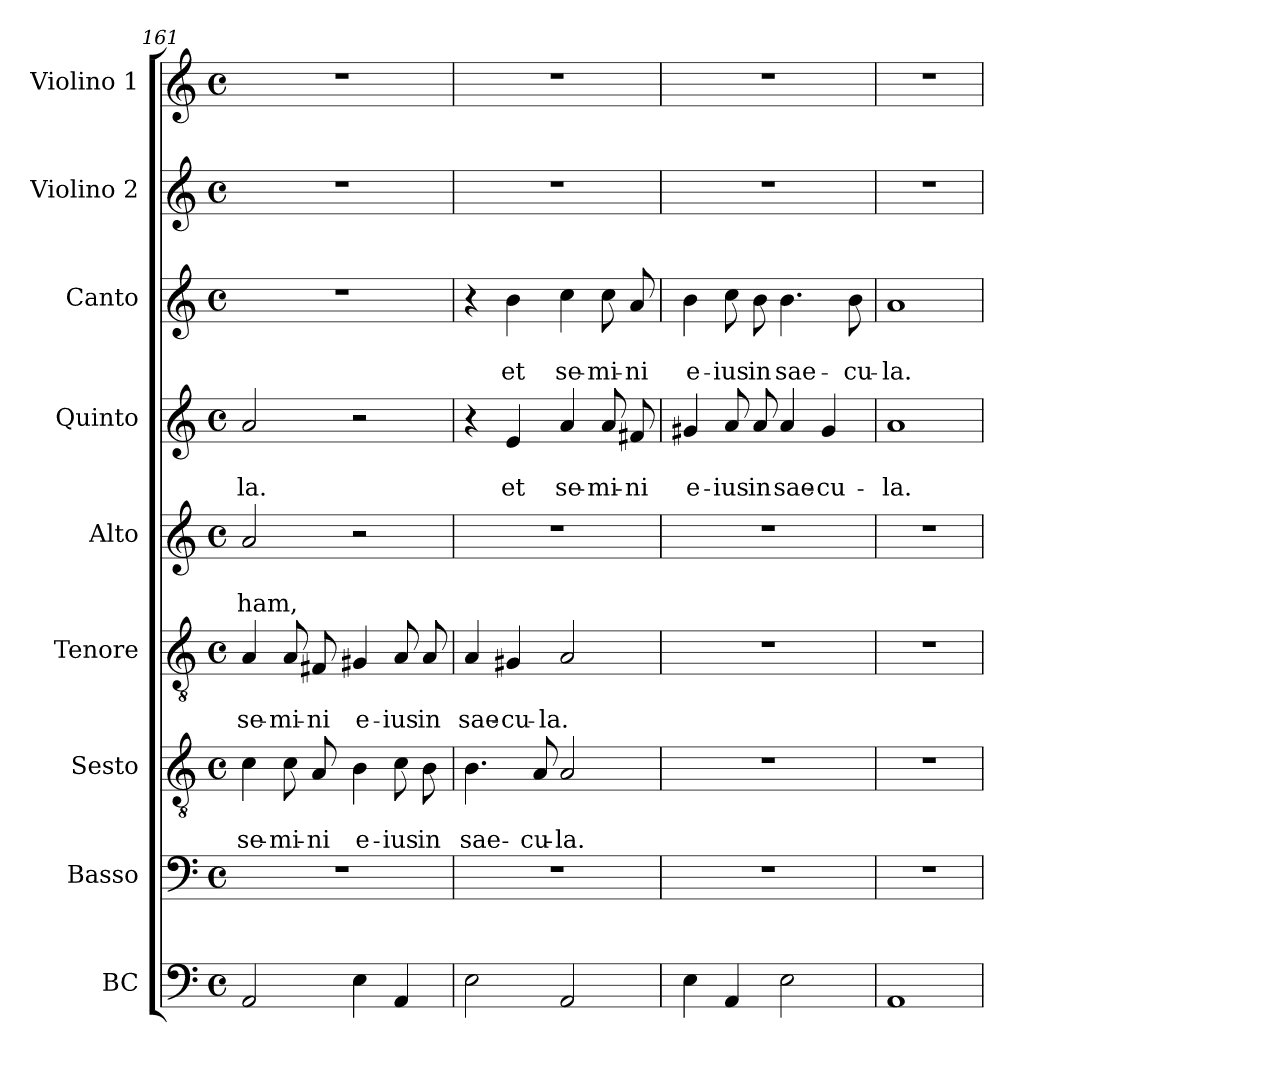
**kern	**kern	**kern	**text	**text	**kern	**text	**text	**kern	**text	**text	**kern	**text	**text	**kern	**text	**text	**kern	**kern
*part9	*part8	*part7	*part7	*part7	*part6	*part6	*part6	*part5	*part5	*part5	*part4	*part4	*part4	*part3	*part3	*part3	*part2	*part1
*staff9	*staff8	*staff7	*staff7	*staff7	*staff6	*staff6	*staff6	*staff5	*staff5	*staff5	*staff4	*staff4	*staff4	*staff3	*staff3	*staff3	*staff2	*staff1
*I"BC	*I"Basso	*I"Sesto	*	*	*I"Tenore	*	*	*I"Alto	*	*	*I"Quinto	*	*	*I"Canto	*	*	*I"Violino 2	*I"Violino 1
*I'Bc	*I'B	*I'S	*	*	*I'T	*	*	*I'A	*	*	*I'Q	*	*	*I'C	*	*	*I'V2	*I'V1
*clefF4	*clefF4	*clefGv2	*	*	*clefGv2	*	*	*clefG2	*	*	*clefG2	*	*	*clefG2	*	*	*clefG2	*clefG2
*k[]	*k[]	*k[]	*	*	*k[]	*	*	*k[]	*	*	*k[]	*	*	*k[]	*	*	*k[]	*k[]
*C:	*C:	*C:	*	*	*C:	*	*	*C:	*	*	*C:	*	*	*C:	*	*	*C:	*C:
*M4/4	*M4/4	*M4/4	*	*	*M4/4	*	*	*M4/4	*	*	*M4/4	*	*	*M4/4	*	*	*M4/4	*M4/4
*met(c)	*met(c)	*met(c)	*	*	*met(c)	*	*	*met(c)	*	*	*met(c)	*	*	*met(c)	*	*	*met(c)	*met(c)
=161	=161	=161	=161	=161	=161	=161	=161	=161	=161	=161	=161	=161	=161	=161	=161	=161	=161	=161
!	!	!	!	!LO:LY:b	!	!	!LO:LY:b	!	!	!LO:LY:b	!	!	!LO:LY:b	!	!	!	!	!
2AA/	1r	4c\	.	se-	4A/	.	se-	2a/	.	-ham,	2a/	.	-la.	1r	.	.	1r	1r
!	!	!	!	!LO:LY:b	!	!	!LO:LY:b	!	!	!	!	!	!	!	!	!	!	!
.	.	8c\	.	-mi-	8A/	.	-mi-	.	.	.	.	.	.	.	.	.	.	.
!	!	!	!	!LO:LY:b	!	!	!LO:LY:b	!	!	!	!	!	!	!	!	!	!	!
.	.	8A/	.	-ni	8F#X/	.	-ni	.	.	.	.	.	.	.	.	.	.	.
!	!	!	!	!LO:LY:b	!	!	!LO:LY:b	!	!	!	!	!	!	!	!	!	!	!
4E\	.	4B\	.	e-	4G#X/	.	e-	2r	.	.	2r	.	.	.	.	.	.	.
!	!	!	!	!LO:LY:b	!	!	!LO:LY:b	!	!	!	!	!	!	!	!	!	!	!
4AA/	.	8c\	.	-ius	8A/	.	-ius	.	.	.	.	.	.	.	.	.	.	.
!	!	!	!	!LO:LY:b	!	!	!LO:LY:b	!	!	!	!	!	!	!	!	!	!	!
.	.	8B\	.	in	8A/	.	in	.	.	.	.	.	.	.	.	.	.	.
=162	=162	=162	=162	=162	=162	=162	=162	=162	=162	=162	=162	=162	=162	=162	=162	=162	=162	=162
!	!	!	!	!LO:LY:b	!	!	!LO:LY:b	!	!	!	!	!	!	!	!	!	!	!
2E\	1r	4.B\	.	sae-	4A/	.	sae-	1r	.	.	4r	.	.	4r	.	.	1r	1r
!	!	!	!	!	!	!	!LO:LY:b	!	!	!	!	!	!LO:LY:b	!	!	!LO:LY:b	!	!
.	.	.	.	.	4G#X/	.	-cu-	.	.	.	4e/	.	et	4b\	.	et	.	.
!	!	!	!	!LO:LY:b	!	!	!	!	!	!	!	!	!	!	!	!	!	!
.	.	8A/	.	-cu-	.	.	.	.	.	.	.	.	.	.	.	.	.	.
!	!	!	!	!LO:LY:b	!	!	!LO:LY:b	!	!	!	!	!	!LO:LY:b	!	!	!LO:LY:b	!	!
2AA/	.	2A/	.	-la.	2A/	.	-la.	.	.	.	4a/	.	se-	4cc\	.	se-	.	.
!	!	!	!	!	!	!	!	!	!	!	!	!	!LO:LY:b	!	!	!LO:LY:b	!	!
.	.	.	.	.	.	.	.	.	.	.	8a/	.	-mi-	8cc\	.	-mi-	.	.
!	!	!	!	!	!	!	!	!	!	!	!	!	!LO:LY:b	!	!	!LO:LY:b	!	!
.	.	.	.	.	.	.	.	.	.	.	8f#X/	.	-ni	8a/	.	-ni	.	.
=163	=163	=163	=163	=163	=163	=163	=163	=163	=163	=163	=163	=163	=163	=163	=163	=163	=163	=163
!	!	!	!	!	!	!	!	!	!	!	!	!	!LO:LY:b	!	!	!LO:LY:b	!	!
4E\	1r	1r	.	.	1r	.	.	1r	.	.	4g#X/	.	e-	4b\	.	e-	1r	1r
!	!	!	!	!	!	!	!	!	!	!	!	!	!LO:LY:b	!	!	!LO:LY:b	!	!
4AA/	.	.	.	.	.	.	.	.	.	.	8a/	.	-ius	8cc\	.	-ius	.	.
!	!	!	!	!	!	!	!	!	!	!	!	!	!LO:LY:b	!	!	!LO:LY:b	!	!
.	.	.	.	.	.	.	.	.	.	.	8a/	.	in	8b\	.	in	.	.
!	!	!	!	!	!	!	!	!	!	!	!	!	!LO:LY:b	!	!	!LO:LY:b	!	!
2E\	.	.	.	.	.	.	.	.	.	.	4a/	.	sae-	4.b\	.	sae-	.	.
!	!	!	!	!	!	!	!	!	!	!	!	!	!LO:LY:b	!	!	!	!	!
.	.	.	.	.	.	.	.	.	.	.	4g#/	.	-cu-	.	.	.	.	.
!	!	!	!	!	!	!	!	!	!	!	!	!	!	!	!	!LO:LY:b	!	!
.	.	.	.	.	.	.	.	.	.	.	.	.	.	8b\	.	-cu-	.	.
=164	=164	=164	=164	=164	=164	=164	=164	=164	=164	=164	=164	=164	=164	=164	=164	=164	=164	=164
!	!	!	!	!	!	!	!	!	!	!	!	!	!LO:LY:b	!	!	!LO:LY:b	!	!
1AA	1r	1r	.	.	1r	.	.	1r	.	.	1a	.	-la.	1a	.	-la.	1r	1r
=	=	=	=	=	=	=	=	=	=	=	=	=	=	=	=	=	=	=
*-	*-	*-	*-	*-	*-	*-	*-	*-	*-	*-	*-	*-	*-	*-	*-	*-	*-	*-
